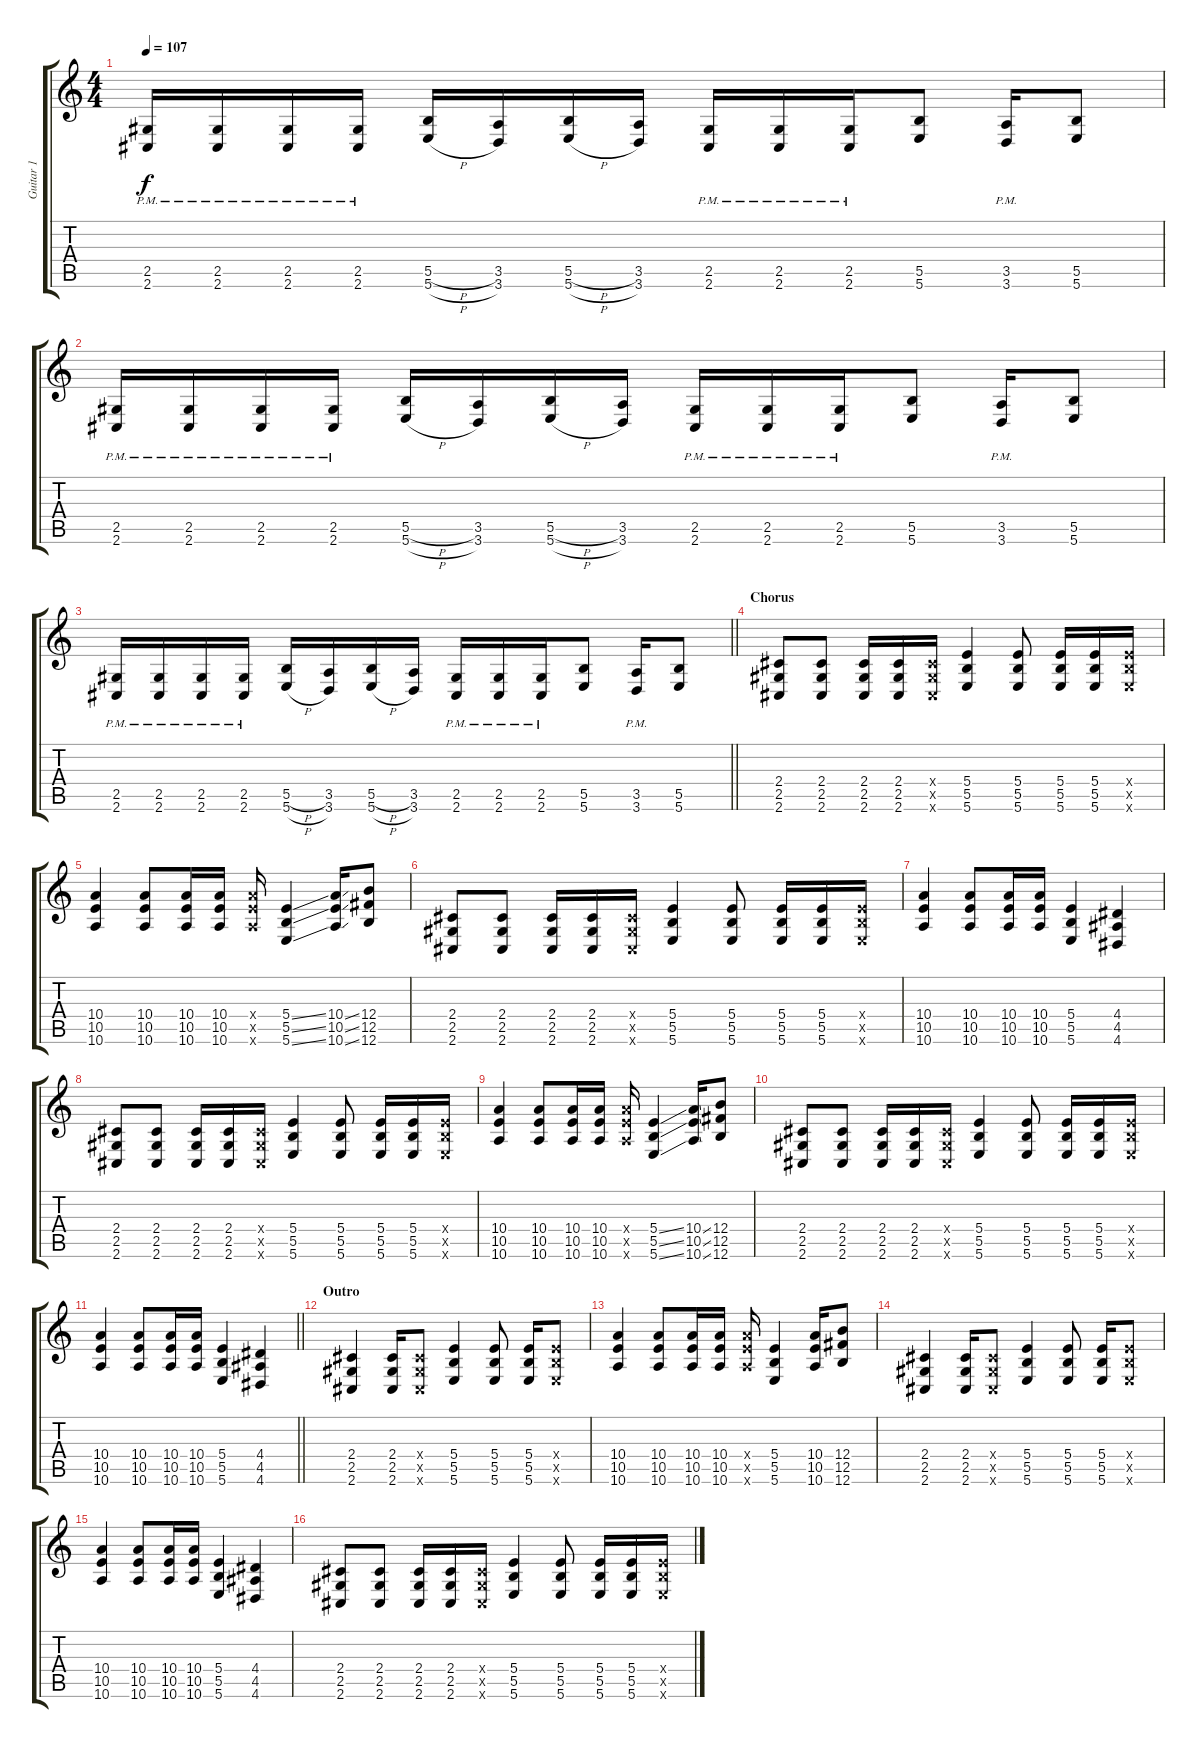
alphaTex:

\track ("Guitar 1" "Guitar 1") {instrument distortionguitar}
\staff {score tabs}
\tuning (Db4 Ab3 E3 B2 Gb2 B1) {hide}
\ts (4 4)
\tempo 107
\clef g2
\ks c
(2.5{pm} 2.6{pm}).16{dy f} (2.5{pm} 2.6{pm}).16 (2.5{pm} 2.6{pm}).16 (2.5{pm} 2.6{pm}).16 (5.5{h} 5.6{h}).16 (3.5 3.6).16 (5.5{h} 5.6{h}).16 (3.5 3.6).16 (2.5{pm} 2.6{pm}).16 (2.5{pm} 2.6{pm}).16 (2.5{pm} 2.6{pm}).16 (5.5 5.6).8 (3.5{pm} 3.6{pm}).16 (5.5 5.6).8 |
(2.5{pm} 2.6{pm}).16 (2.5{pm} 2.6{pm}).16 (2.5{pm} 2.6{pm}).16 (2.5{pm} 2.6{pm}).16 (5.5{h} 5.6{h}).16 (3.5 3.6).16 (5.5{h} 5.6{h}).16 (3.5 3.6).16 (2.5{pm} 2.6{pm}).16 (2.5{pm} 2.6{pm}).16 (2.5{pm} 2.6{pm}).16 (5.5 5.6).8 (3.5{pm} 3.6{pm}).16 (5.5 5.6).8 |
\barLineRight lightlight
(2.5{pm} 2.6{pm}).16 (2.5{pm} 2.6{pm}).16 (2.5{pm} 2.6{pm}).16 (2.5{pm} 2.6{pm}).16 (5.5{h} 5.6{h}).16 (3.5 3.6).16 (5.5{h} 5.6{h}).16 (3.5 3.6).16 (2.5{pm} 2.6{pm}).16 (2.5{pm} 2.6{pm}).16 (2.5{pm} 2.6{pm}).16 (5.5 5.6).8 (3.5{pm} 3.6{pm}).16 (5.5 5.6).8 |
\section ("" "Chorus")
(2.4 2.5 2.6).8 (2.4 2.5 2.6).8 (2.4 2.5 2.6).16 (2.4 2.5 2.6).16 (2.4{x} 2.5{x} 2.6{x}).16 (5.4 5.5 5.6).4 (5.4 5.5 5.6).8 (5.4 5.5 5.6).16 (5.4 5.5 5.6).16 (5.4{x} 5.5{x} 5.6{x}).16 |
(10.4 10.5 10.6).4 (10.4 10.5 10.6).8 (10.4 10.5 10.6).16 (10.4 10.5 10.6).16 (10.4{x} 10.5{x} 10.6{x}).16 (5.4{ss} 5.5{ss} 5.6{ss}).4 (10.4{ss} 10.5{ss} 10.6{ss}).16 (12.4 12.5 12.6).8 |
(2.4 2.5 2.6).8 (2.4 2.5 2.6).8 (2.4 2.5 2.6).16 (2.4 2.5 2.6).16 (2.4{x} 2.5{x} 2.6{x}).16 (5.4 5.5 5.6).4 (5.4 5.5 5.6).8 (5.4 5.5 5.6).16 (5.4 5.5 5.6).16 (5.4{x} 5.5{x} 5.6{x}).16 |
(10.4 10.5 10.6).4 (10.4 10.5 10.6).8 (10.4 10.5 10.6).16 (10.4 10.5 10.6).16 (5.4 5.5 5.6).4 (4.4 4.5 4.6).4 |
(2.4 2.5 2.6).8 (2.4 2.5 2.6).8 (2.4 2.5 2.6).16 (2.4 2.5 2.6).16 (2.4{x} 2.5{x} 2.6{x}).16 (5.4 5.5 5.6).4 (5.4 5.5 5.6).8 (5.4 5.5 5.6).16 (5.4 5.5 5.6).16 (5.4{x} 5.5{x} 5.6{x}).16 |
(10.4 10.5 10.6).4 (10.4 10.5 10.6).8 (10.4 10.5 10.6).16 (10.4 10.5 10.6).16 (10.4{x} 10.5{x} 10.6{x}).16 (5.4{ss} 5.5{ss} 5.6{ss}).4 (10.4{ss} 10.5{ss} 10.6{ss}).16 (12.4 12.5 12.6).8 |
(2.4 2.5 2.6).8 (2.4 2.5 2.6).8 (2.4 2.5 2.6).16 (2.4 2.5 2.6).16 (2.4{x} 2.5{x} 2.6{x}).16 (5.4 5.5 5.6).4 (5.4 5.5 5.6).8 (5.4 5.5 5.6).16 (5.4 5.5 5.6).16 (5.4{x} 5.5{x} 5.6{x}).16 |
\barLineRight lightlight
(10.4 10.5 10.6).4 (10.4 10.5 10.6).8 (10.4 10.5 10.6).16 (10.4 10.5 10.6).16 (5.4 5.5 5.6).4 (4.4 4.5 4.6).4 |
\section ("" "Outro")
(2.4 2.5 2.6).4 (2.4 2.5 2.6).16 (2.4{x} 2.5{x} 2.6{x}).8 (5.4 5.5 5.6).4 (5.4 5.5 5.6).8 (5.4 5.5 5.6).16 (5.4{x} 5.5{x} 5.6{x}).8 |
(10.4 10.5 10.6).4 (10.4 10.5 10.6).8 (10.4 10.5 10.6).16 (10.4 10.5 10.6).16 (10.4{x} 10.5{x} 10.6{x}).16 (5.4 5.5 5.6).4 (10.4 10.5 10.6).16 (12.4 12.5 12.6).8 |
(2.4 2.5 2.6).4 (2.4 2.5 2.6).16 (2.4{x} 2.5{x} 2.6{x}).8 (5.4 5.5 5.6).4 (5.4 5.5 5.6).8 (5.4 5.5 5.6).16 (5.4{x} 5.5{x} 5.6{x}).8 |
(10.4 10.5 10.6).4 (10.4 10.5 10.6).8 (10.4 10.5 10.6).16 (10.4 10.5 10.6).16 (5.4 5.5 5.6).4 (4.4 4.5 4.6).4 |
(2.4 2.5 2.6).8 (2.4 2.5 2.6).8 (2.4 2.5 2.6).16 (2.4 2.5 2.6).16 (2.4{x} 2.5{x} 2.6{x}).16 (5.4 5.5 5.6).4 (5.4 5.5 5.6).8 (5.4 5.5 5.6).16 (5.4 5.5 5.6).16 (5.4{x} 5.5{x} 5.6{x}).16
